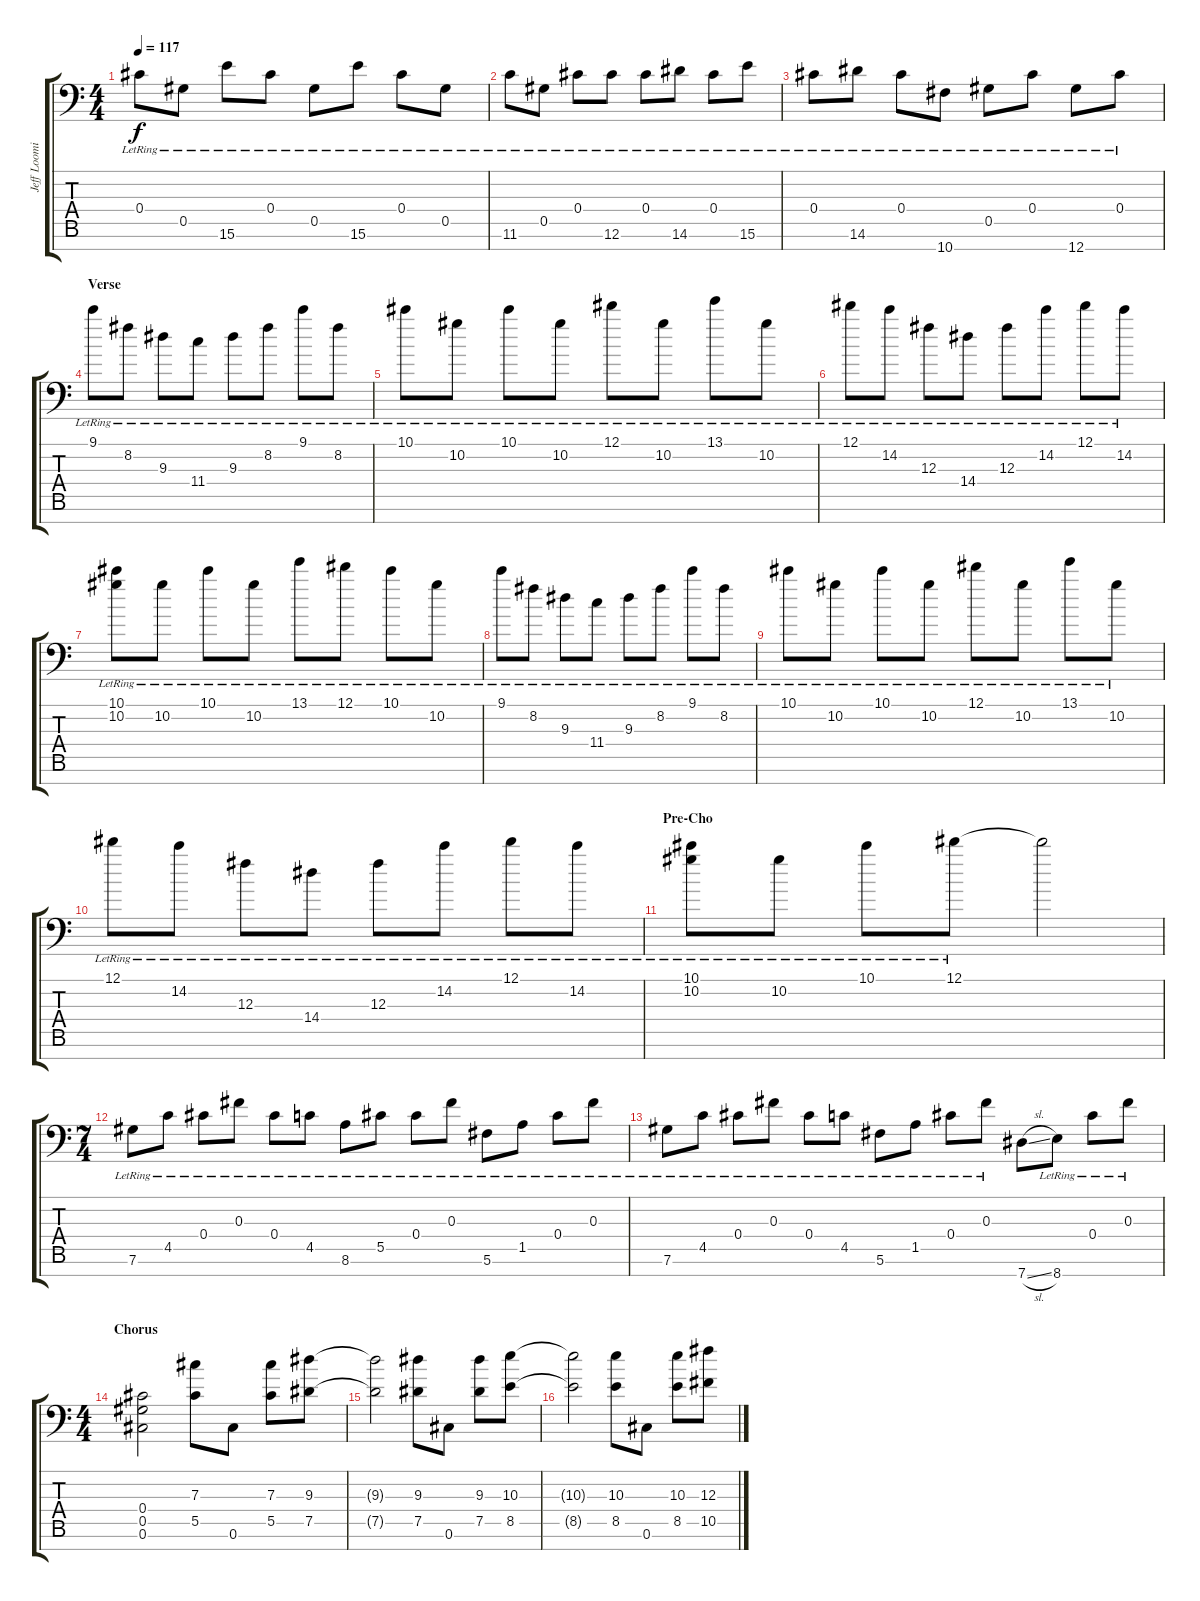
\track ("Jeff Loomis Rhythm" "Jeff Loomi") {instrument distortionguitar}
\staff {score tabs}
\tuning (Eb4 Bb3 Gb3 Db3 Ab2 Db2 Ab1) {hide}
\ts (4 4)
\tempo 117
\clef f4
\ks c
0.4{lr}.8{dy f} 0.5{lr}.8 15.6{lr}.8 0.4{lr}.8 0.5{lr}.8 15.6{lr}.8 0.4{lr}.8 0.5{lr}.8 |
11.6{lr}.8{instrument acousticguitarsteel} 0.5{lr}.8 0.4{lr}.8 12.6{lr}.8 0.4{lr}.8 14.6{lr}.8 0.4{lr}.8 15.6{lr}.8 |
0.4{lr}.8 14.6{lr}.8 0.4{lr}.8 10.7{lr}.8 0.5{lr}.8 0.4{lr}.8 12.7{lr}.8 0.4{lr}.8 |
\section ("" "Verse")
9.1{lr}.8{instrument acousticguitarsteel} 8.2{lr}.8 9.3{lr}.8 11.4{lr}.8 9.3{lr}.8 8.2{lr}.8 9.1{lr}.8 8.2{lr}.8 |
10.1{lr}.8 10.2{lr}.8 10.1{lr}.8 10.2{lr}.8 12.1{lr}.8 10.2{lr}.8 13.1{lr}.8 10.2{lr}.8 |
12.1{lr}.8 14.2{lr}.8 12.3{lr}.8 14.4{lr}.8 12.3{lr}.8 14.2{lr}.8 12.1{lr}.8 14.2{lr}.8 |
(10.1{lr} 10.2{lr}).8 10.2{lr}.8 10.1{lr}.8 10.2{lr}.8 13.1{lr}.8 12.1{lr}.8 10.1{lr}.8 10.2{lr}.8 |
9.1{lr}.8{instrument acousticguitarsteel} 8.2{lr}.8 9.3{lr}.8 11.4{lr}.8 9.3{lr}.8 8.2{lr}.8 9.1{lr}.8 8.2{lr}.8 |
10.1{lr}.8 10.2{lr}.8 10.1{lr}.8 10.2{lr}.8 12.1{lr}.8 10.2{lr}.8 13.1{lr}.8 10.2{lr}.8 |
12.1{lr}.8 14.2{lr}.8 12.3{lr}.8 14.4{lr}.8 12.3{lr}.8 14.2{lr}.8 12.1{lr}.8 14.2{lr}.8 |
\section ("" "Pre-Cho")
(10.1{lr} 10.2{lr}).8 10.2{lr}.8 10.1{lr}.8 12.1{lr}.8 12.1{t}.2 |
\ts (7 4)
7.6{lr}.8{instrument acousticguitarsteel} 4.5{lr}.8 0.4{lr}.8 0.3{lr}.8 0.4{lr}.8 4.5{lr}.8 8.6{lr}.8 5.5{lr}.8 0.4{lr}.8 0.3{lr}.8 5.6{lr}.8 1.5{lr}.8 0.4{lr}.8 0.3{lr}.8 |
7.6{lr}.8 4.5{lr}.8 0.4{lr}.8 0.3{lr}.8 0.4{lr}.8 4.5{lr}.8 5.6{lr}.8 1.5{lr}.8 0.4{lr}.8 0.3{lr}.8 7.7{sl}.8 8.7{lr}.8 0.4{lr}.8 0.3{lr}.8 |
\ts (4 4)
\section ("" "Chorus")
(0.4 0.5 0.6).2{instrument distortionguitar} (7.3 5.5).8 0.6.8 (7.3 5.5).8 (9.3 7.5).8 |
(9.3{t} 7.5{t}).2 (9.3 7.5).8 0.6.8 (9.3 7.5).8 (10.3 8.5).8 |
(10.3{t} 8.5{t}).2 (10.3 8.5).8 0.6.8 (10.3 8.5).8 (12.3 10.5).8
